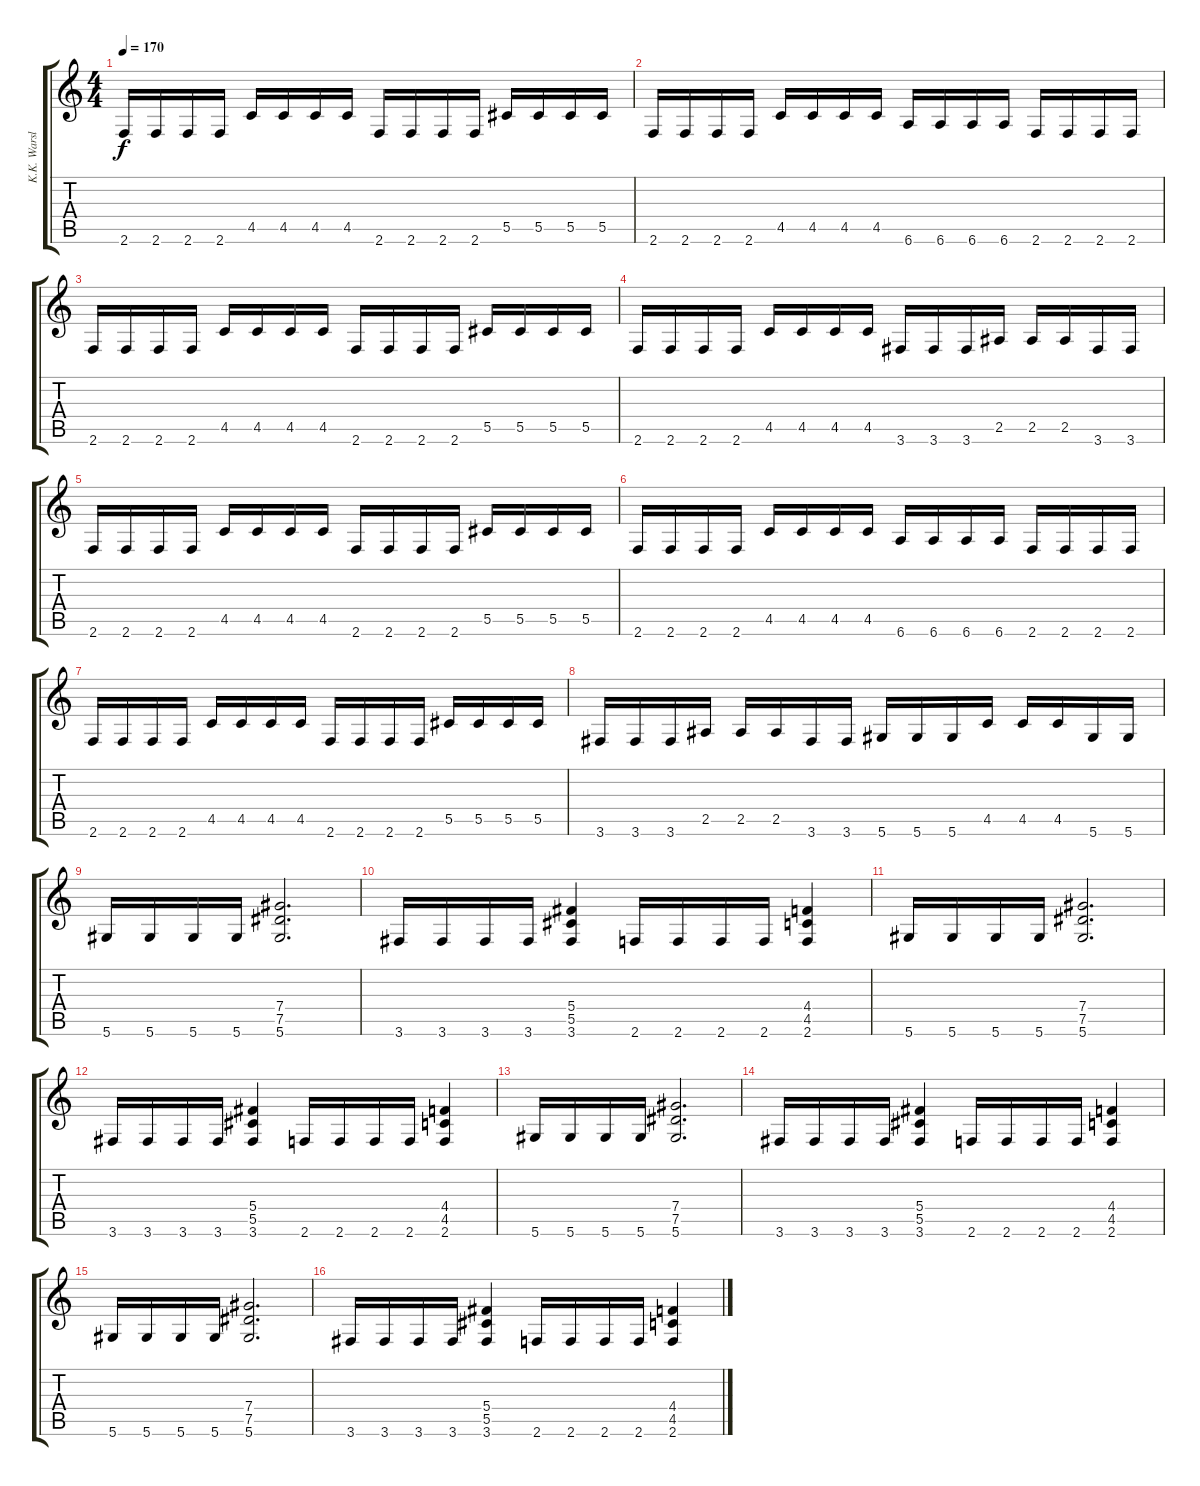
\track ("K.K. Warslut" "K.K. Warsl") {instrument distortionguitar}
\staff {score tabs}
\tuning (Eb4 Bb3 Gb3 Db3 Ab2 Eb2) {hide}
\ts (4 4)
\tempo 170
\clef g2
\ks c
2.6.16{dy f} 2.6.16 2.6.16 2.6.16 4.5.16 4.5.16 4.5.16 4.5.16 2.6.16 2.6.16 2.6.16 2.6.16 5.5.16 5.5.16 5.5.16 5.5.16 |
2.6.16 2.6.16 2.6.16 2.6.16 4.5.16 4.5.16 4.5.16 4.5.16 6.6.16 6.6.16 6.6.16 6.6.16 2.6.16 2.6.16 2.6.16 2.6.16 |
2.6.16 2.6.16 2.6.16 2.6.16 4.5.16 4.5.16 4.5.16 4.5.16 2.6.16 2.6.16 2.6.16 2.6.16 5.5.16 5.5.16 5.5.16 5.5.16 |
2.6.16 2.6.16 2.6.16 2.6.16 4.5.16 4.5.16 4.5.16 4.5.16 3.6.16 3.6.16 3.6.16 2.5.16 2.5.16 2.5.16 3.6.16 3.6.16 |
2.6.16 2.6.16 2.6.16 2.6.16 4.5.16 4.5.16 4.5.16 4.5.16 2.6.16 2.6.16 2.6.16 2.6.16 5.5.16 5.5.16 5.5.16 5.5.16 |
2.6.16 2.6.16 2.6.16 2.6.16 4.5.16 4.5.16 4.5.16 4.5.16 6.6.16 6.6.16 6.6.16 6.6.16 2.6.16 2.6.16 2.6.16 2.6.16 |
2.6.16 2.6.16 2.6.16 2.6.16 4.5.16 4.5.16 4.5.16 4.5.16 2.6.16 2.6.16 2.6.16 2.6.16 5.5.16 5.5.16 5.5.16 5.5.16 |
3.6.16 3.6.16 3.6.16 2.5.16 2.5.16 2.5.16 3.6.16 3.6.16 5.6.16 5.6.16 5.6.16 4.5.16 4.5.16 4.5.16 5.6.16 5.6.16 |
5.6.16 5.6.16 5.6.16 5.6.16 (7.4 7.5 5.6).2{d} |
3.6.16 3.6.16 3.6.16 3.6.16 (5.4 5.5 3.6).4 2.6.16 2.6.16 2.6.16 2.6.16 (4.4 4.5 2.6).4 |
5.6.16 5.6.16 5.6.16 5.6.16 (7.4 7.5 5.6).2{d} |
3.6.16 3.6.16 3.6.16 3.6.16 (5.4 5.5 3.6).4 2.6.16 2.6.16 2.6.16 2.6.16 (4.4 4.5 2.6).4 |
5.6.16 5.6.16 5.6.16 5.6.16 (7.4 7.5 5.6).2{d} |
3.6.16 3.6.16 3.6.16 3.6.16 (5.4 5.5 3.6).4 2.6.16 2.6.16 2.6.16 2.6.16 (4.4 4.5 2.6).4 |
5.6.16 5.6.16 5.6.16 5.6.16 (7.4 7.5 5.6).2{d} |
3.6.16 3.6.16 3.6.16 3.6.16 (5.4 5.5 3.6).4 2.6.16 2.6.16 2.6.16 2.6.16 (4.4 4.5 2.6).4
